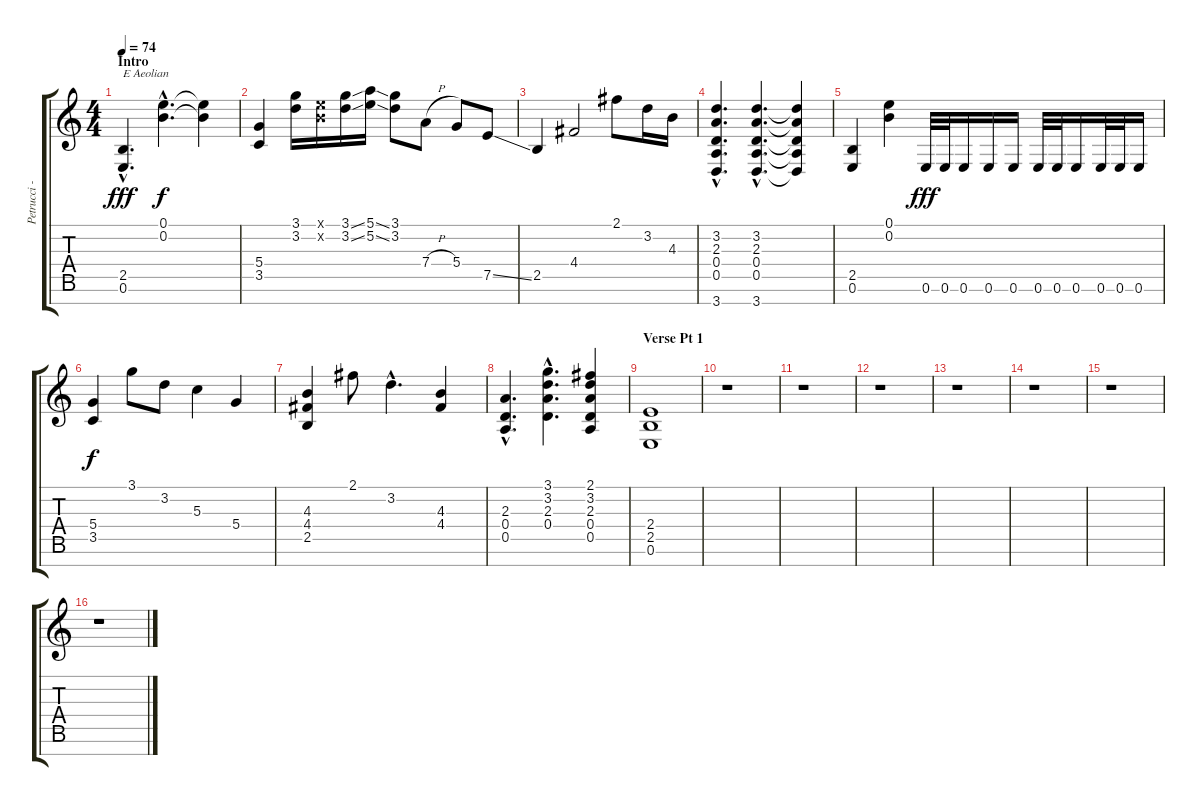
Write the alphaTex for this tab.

\track ("Petrucci - Lead" "Petrucci -") {instrument distortionguitar}
\staff {score tabs}
\tuning (E4 B3 G3 D3 A2 E2 B1) {hide}
\ts (4 4)
\section ("" "Intro")
\tempo 74
\clef g2
\ks c
(2.5{hac} 0.6{hac}).4{d txt "E Aeolian" dy fff instrument distortionguitar} (0.1{hac} 0.2{hac}).4{d dy f} (0.1{t} 0.2{t}).4 |
(5.4 3.5).4 (3.1 3.2).16 (0.1{x} 0.2{x}).16 (3.1{ss} 3.2{ss}).16 (5.1{ss} 5.2{ss}).16 (3.1 3.2).8 7.4{h}.8 5.4.8 7.5{ss}.8 |
2.5.4 4.4.2 2.1.8 3.2.16 4.3.16 |
(3.2{hac} 2.3{hac} 0.4{hac} 0.5{hac} 3.7{hac}).4{d} (3.2{hac} 2.3{hac} 0.4{hac} 0.5{hac} 3.7{hac}).4{d} (3.2{t} 2.3{t} 0.4{t} 0.5{t} 3.7{t}).4 |
(2.5 0.6).4 (0.1 0.2).4 0.6.32{dy fff} 0.6.32 0.6.16 0.6.16 0.6.16 0.6.32 0.6.32 0.6.16 0.6.32 0.6.32 0.6.16 |
(5.4 3.5).4{dy f} 3.1.8 3.2.8 5.3.4 5.4.4 |
(4.3 4.4 2.5).4 2.1.8 3.2{hac}.4{d} (4.3 4.4).4 |
(2.3{hac} 0.4{hac} 0.5{hac}).4{d} (3.1{hac} 3.2{hac} 2.3{hac} 0.4{hac}).4{d} (2.1 3.2 2.3 0.4 0.5).4 |
\section ("" "Verse Pt 1")
(2.4 2.5 0.6).1 |
r.1 |
r.1 |
r.1 |
r.1 |
r.1 |
r.1 |
r.1
